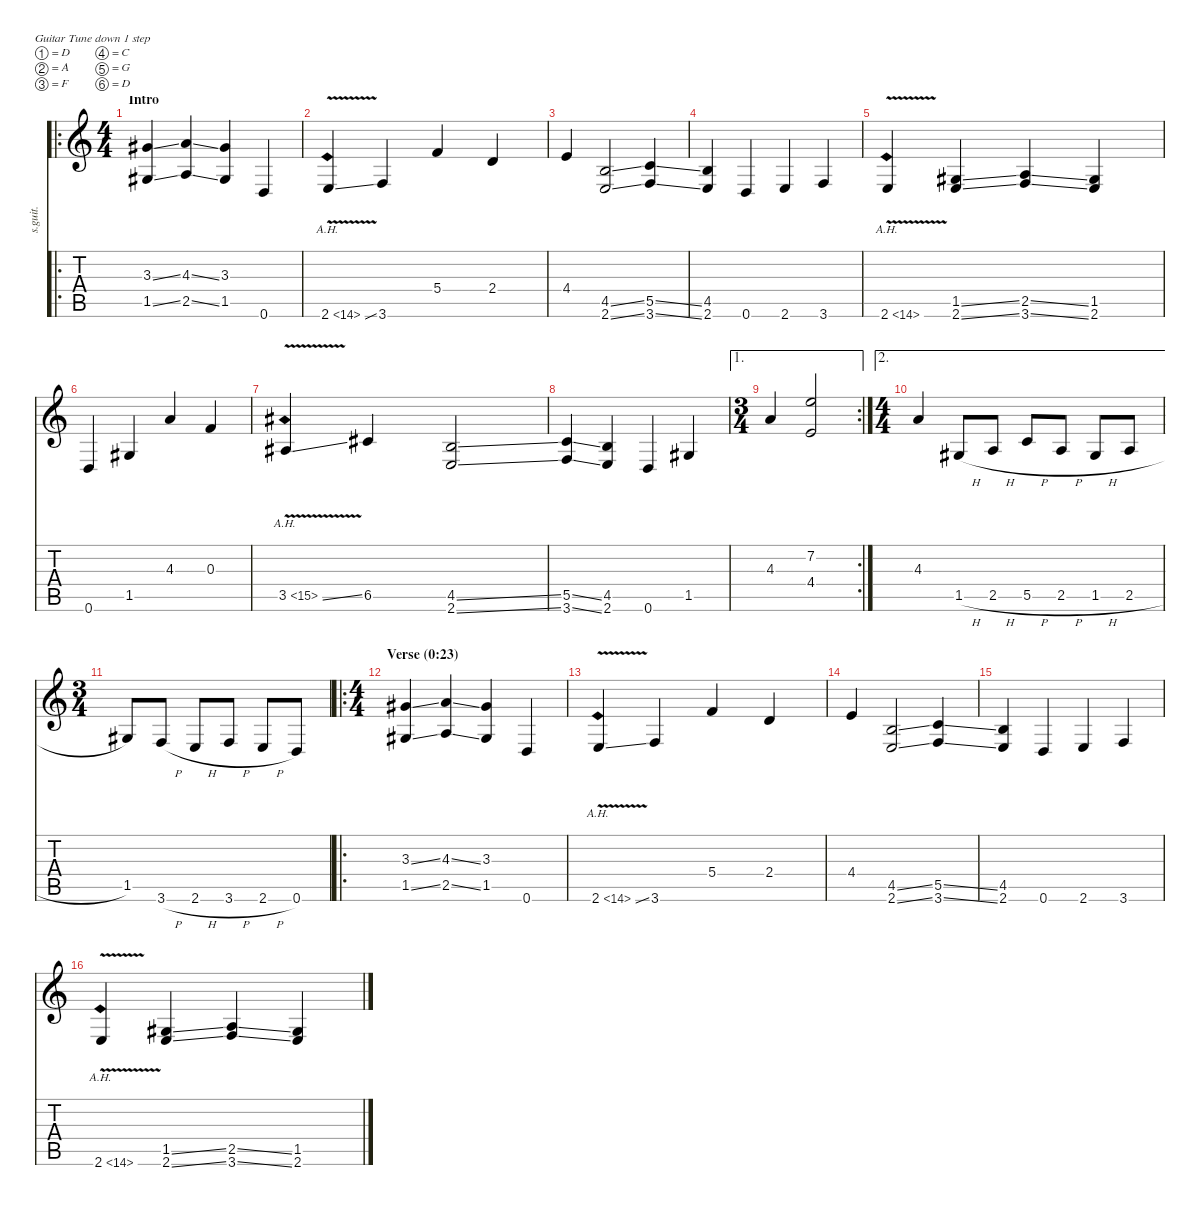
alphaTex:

\defaultSystemsLayout 4
\hideDynamics
\bracketExtendMode nobrackets
\track ("Guitar II" "s.guit.") {instrument distortionguitar}
\staff {score tabs}
\tuning (D4 A3 F3 C3 G2 D2)
\ro
\ts (4 4)
\beaming (8 2 2 2 2)
\section ("" "Intro")
\tempo (192 hide)
\clef g2
\ks c
(3.3{ss acc #} 1.5{ss acc #}).4{lyrics (0 "") lyrics (1 "") lyrics (2 "") lyrics (3 "") lyrics (4 "") dy f instrument distortionguitar} (4.3{ss} 2.5{ss}).4{lyrics (0 "") lyrics (1 "") lyrics (2 "") lyrics (3 "") lyrics (4 "")} (3.3{acc #} 1.5{acc #}).4{lyrics (0 "") lyrics (1 "") lyrics (2 "") lyrics (3 "") lyrics (4 "")} 0.6.4{lyrics (0 "") lyrics (1 "") lyrics (2 "") lyrics (3 "") lyrics (4 "")} |
2.6{ah 12 v ss}.4{lyrics (0 "") lyrics (1 "") lyrics (2 "") lyrics (3 "") lyrics (4 "")} 3.6.4{lyrics (0 "") lyrics (1 "") lyrics (2 "") lyrics (3 "") lyrics (4 "")} 5.4.4{lyrics (0 "") lyrics (1 "") lyrics (2 "") lyrics (3 "") lyrics (4 "")} 2.4.4{lyrics (0 "") lyrics (1 "") lyrics (2 "") lyrics (3 "") lyrics (4 "")} |
4.4.4{lyrics (0 "") lyrics (1 "") lyrics (2 "") lyrics (3 "") lyrics (4 "")} (4.5{ss} 2.6{ss}).2{lyrics (0 "") lyrics (1 "") lyrics (2 "") lyrics (3 "") lyrics (4 "")} (5.5{ss} 3.6{ss}).4{lyrics (0 "") lyrics (1 "") lyrics (2 "") lyrics (3 "") lyrics (4 "")} |
(4.5 2.6).4{lyrics (0 "") lyrics (1 "") lyrics (2 "") lyrics (3 "") lyrics (4 "")} 0.6.4{lyrics (0 "") lyrics (1 "") lyrics (2 "") lyrics (3 "") lyrics (4 "")} 2.6.4{lyrics (0 "") lyrics (1 "") lyrics (2 "") lyrics (3 "") lyrics (4 "")} 3.6.4{lyrics (0 "") lyrics (1 "") lyrics (2 "") lyrics (3 "") lyrics (4 "")} |
2.6{ah 12 v}.4{lyrics (0 "") lyrics (1 "") lyrics (2 "") lyrics (3 "") lyrics (4 "")} (1.5{ss acc #} 2.6{ss}).4{lyrics (0 "") lyrics (1 "") lyrics (2 "") lyrics (3 "") lyrics (4 "")} (2.5{ss} 3.6{ss}).4{lyrics (0 "") lyrics (1 "") lyrics (2 "") lyrics (3 "") lyrics (4 "")} (1.5{acc #} 2.6).4{lyrics (0 "") lyrics (1 "") lyrics (2 "") lyrics (3 "") lyrics (4 "")} |
0.6.4{lyrics (0 "") lyrics (1 "") lyrics (2 "") lyrics (3 "") lyrics (4 "")} 1.5{acc #}.4{lyrics (0 "") lyrics (1 "") lyrics (2 "") lyrics (3 "") lyrics (4 "")} 4.3.4{lyrics (0 "") lyrics (1 "") lyrics (2 "") lyrics (3 "") lyrics (4 "")} 0.3.4{lyrics (0 "") lyrics (1 "") lyrics (2 "") lyrics (3 "") lyrics (4 "")} |
3.5{ah 12 v ss acc #}.4{lyrics (0 "") lyrics (1 "") lyrics (2 "") lyrics (3 "") lyrics (4 "")} 6.5{acc #}.4{lyrics (0 "") lyrics (1 "") lyrics (2 "") lyrics (3 "") lyrics (4 "")} (4.5{ss} 2.6{ss}).2{lyrics (0 "") lyrics (1 "") lyrics (2 "") lyrics (3 "") lyrics (4 "")} |
(5.5{ss} 3.6{ss}).4{lyrics (0 "") lyrics (1 "") lyrics (2 "") lyrics (3 "") lyrics (4 "")} (4.5 2.6).4{lyrics (0 "") lyrics (1 "") lyrics (2 "") lyrics (3 "") lyrics (4 "")} 0.6.4{lyrics (0 "") lyrics (1 "") lyrics (2 "") lyrics (3 "") lyrics (4 "")} 1.5{acc #}.4{lyrics (0 "") lyrics (1 "") lyrics (2 "") lyrics (3 "") lyrics (4 "")} |
\ae 1
\rc 2
\ts (3 4)
\beaming (8 2 2 2 2)
4.3.4{lyrics (0 "") lyrics (1 "") lyrics (2 "") lyrics (3 "") lyrics (4 "")} (7.2 4.4).2{lyrics (0 "") lyrics (1 "") lyrics (2 "") lyrics (3 "") lyrics (4 "")} |
\ae 2
\ts (4 4)
\beaming (8 2 2 2 2)
4.3.4{lyrics (0 "") lyrics (1 "") lyrics (2 "") lyrics (3 "") lyrics (4 "")} 1.5{h acc #}.8{lyrics (0 "") lyrics (1 "") lyrics (2 "") lyrics (3 "") lyrics (4 "")} 2.5{h}.8{lyrics (0 "") lyrics (1 "") lyrics (2 "") lyrics (3 "") lyrics (4 "")} 5.5{h}.8{lyrics (0 "") lyrics (1 "") lyrics (2 "") lyrics (3 "") lyrics (4 "")} 2.5{h}.8{lyrics (0 "") lyrics (1 "") lyrics (2 "") lyrics (3 "") lyrics (4 "")} 1.5{h acc #}.8{lyrics (0 "") lyrics (1 "") lyrics (2 "") lyrics (3 "") lyrics (4 "")} 2.5{h}.8{lyrics (0 "") lyrics (1 "") lyrics (2 "") lyrics (3 "") lyrics (4 "")} |
\ts (3 4)
\beaming (8 2 2 2 2)
1.5{acc #}.8{lyrics (0 "") lyrics (1 "") lyrics (2 "") lyrics (3 "") lyrics (4 "")} 3.6{h}.8{lyrics (0 "") lyrics (1 "") lyrics (2 "") lyrics (3 "") lyrics (4 "")} 2.6{h}.8{lyrics (0 "") lyrics (1 "") lyrics (2 "") lyrics (3 "") lyrics (4 "")} 3.6{h}.8{lyrics (0 "") lyrics (1 "") lyrics (2 "") lyrics (3 "") lyrics (4 "")} 2.6{h}.8{lyrics (0 "") lyrics (1 "") lyrics (2 "") lyrics (3 "") lyrics (4 "")} 0.6.8{lyrics (0 "") lyrics (1 "") lyrics (2 "") lyrics (3 "") lyrics (4 "")} |
\ro
\ts (4 4)
\beaming (8 2 2 2 2)
\section ("" "Verse (0:23)")
(3.3{ss acc #} 1.5{ss acc #}).4{lyrics (0 "") lyrics (1 "") lyrics (2 "") lyrics (3 "") lyrics (4 "")} (4.3{ss} 2.5{ss}).4{lyrics (0 "") lyrics (1 "") lyrics (2 "") lyrics (3 "") lyrics (4 "")} (3.3{acc #} 1.5{acc #}).4{lyrics (0 "") lyrics (1 "") lyrics (2 "") lyrics (3 "") lyrics (4 "")} 0.6.4{lyrics (0 "") lyrics (1 "") lyrics (2 "") lyrics (3 "") lyrics (4 "")} |
2.6{ah 12 v ss}.4{lyrics (0 "") lyrics (1 "") lyrics (2 "") lyrics (3 "") lyrics (4 "")} 3.6.4{lyrics (0 "") lyrics (1 "") lyrics (2 "") lyrics (3 "") lyrics (4 "")} 5.4.4{lyrics (0 "") lyrics (1 "") lyrics (2 "") lyrics (3 "") lyrics (4 "")} 2.4.4{lyrics (0 "") lyrics (1 "") lyrics (2 "") lyrics (3 "") lyrics (4 "")} |
4.4.4{lyrics (0 "") lyrics (1 "") lyrics (2 "") lyrics (3 "") lyrics (4 "")} (4.5{ss} 2.6{ss}).2{lyrics (0 "") lyrics (1 "") lyrics (2 "") lyrics (3 "") lyrics (4 "")} (5.5{ss} 3.6{ss}).4{lyrics (0 "") lyrics (1 "") lyrics (2 "") lyrics (3 "") lyrics (4 "")} |
(4.5 2.6).4{lyrics (0 "") lyrics (1 "") lyrics (2 "") lyrics (3 "") lyrics (4 "")} 0.6.4{lyrics (0 "") lyrics (1 "") lyrics (2 "") lyrics (3 "") lyrics (4 "")} 2.6.4{lyrics (0 "") lyrics (1 "") lyrics (2 "") lyrics (3 "") lyrics (4 "")} 3.6.4{lyrics (0 "") lyrics (1 "") lyrics (2 "") lyrics (3 "") lyrics (4 "")} |
2.6{ah 12 v}.4{lyrics (0 "") lyrics (1 "") lyrics (2 "") lyrics (3 "") lyrics (4 "")} (1.5{ss acc #} 2.6{ss}).4{lyrics (0 "") lyrics (1 "") lyrics (2 "") lyrics (3 "") lyrics (4 "")} (2.5{ss} 3.6{ss}).4{lyrics (0 "") lyrics (1 "") lyrics (2 "") lyrics (3 "") lyrics (4 "")} (1.5{acc #} 2.6).4{lyrics (0 "") lyrics (1 "") lyrics (2 "") lyrics (3 "") lyrics (4 "")}
